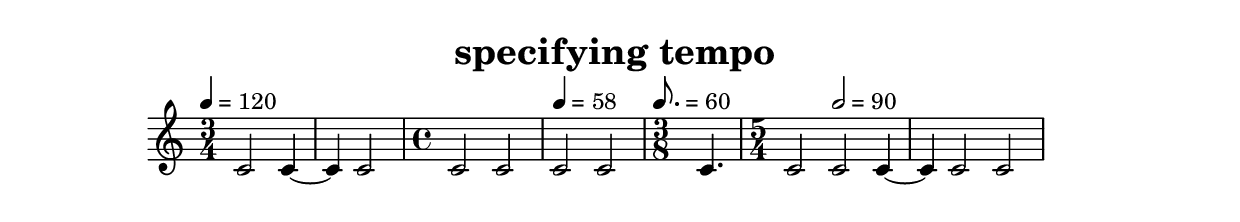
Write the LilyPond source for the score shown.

% [notes] external for Pure Data
% development-version July 14, 2014 
% by Jaime E. Oliver La Rosa
% la.rosa@nyu.edu
% @ the Waverly Labs in NYU MUSIC FAS
% Open this file with Lilypond
% more information is available at lilypond.org
% Released under the GNU General Public License.

% HEADERS

glissandoSkipOn = {
	\override NoteColumn.glissando-skip = ##t
	\hide NoteHead
	\hide Accidental
	\hide Tie
	\override NoteHead.no-ledgers = ##t
}

glissandoSkipOff = {
	\revert NoteColumn.glissando-skip
	\undo \hide NoteHead
	\undo \hide Tie
	\undo \hide Accidental
	\revert NoteHead.no-ledgers
}

\header {
	title = "specifying tempo "
}

inst_part = \relative c' 
{

\time 3/4

\tempo 4 = 120

\clef treble 
% ________________________________________bar 1 :
 c2
		c4~ |
% ________________________________________bar 2 :
c4
	c2 |
% ________________________________________bar 3 :
\time 4/4

c2
		c2 |
% ________________________________________bar 4 :
 \tempo 4 = 58 c2
		c2 |
% ________________________________________bar 5 :
\time 3/8

 \tempo 8. = 60 c4. |
% ________________________________________bar 6 :
\time 5/4

c2
		 \tempo 2 = 90 c2
				c4~ |
% ________________________________________bar 7 :
c4
	c2
			c2
}

\score {
	\new Staff {
		\new Voice {
			\inst_part
		}
	}
	\layout {
		\mergeDifferentlyHeadedOn
		\mergeDifferentlyDottedOn
		\set harmonicDots = ##t
		\override Glissando.thickness = #4
		\set Staff.pedalSustainStyle = #'mixed
		\override TextSpanner.bound-padding = #1.0
		\override TextSpanner.bound-details.right.padding = #1.3
		\override TextSpanner.bound-details.right.stencil-align-dir-y = #CENTER
		\override TextSpanner.bound-details.left.stencil-align-dir-y = #CENTER
		\override Glissando.minimum-length = #4
		\override Glissando.springs-and-rods = #ly:spanner::set-spacing-rods
		\override Glissando.breakable = ##t
		\set baseMoment = #(ly:make-moment 1/8)
		\set beatStructure = #'(2 2 2 2)
		#(set-default-paper-size "a4")
	}
	\midi { }
}

\version "2.18.2"
% notes Pd External version testing 
